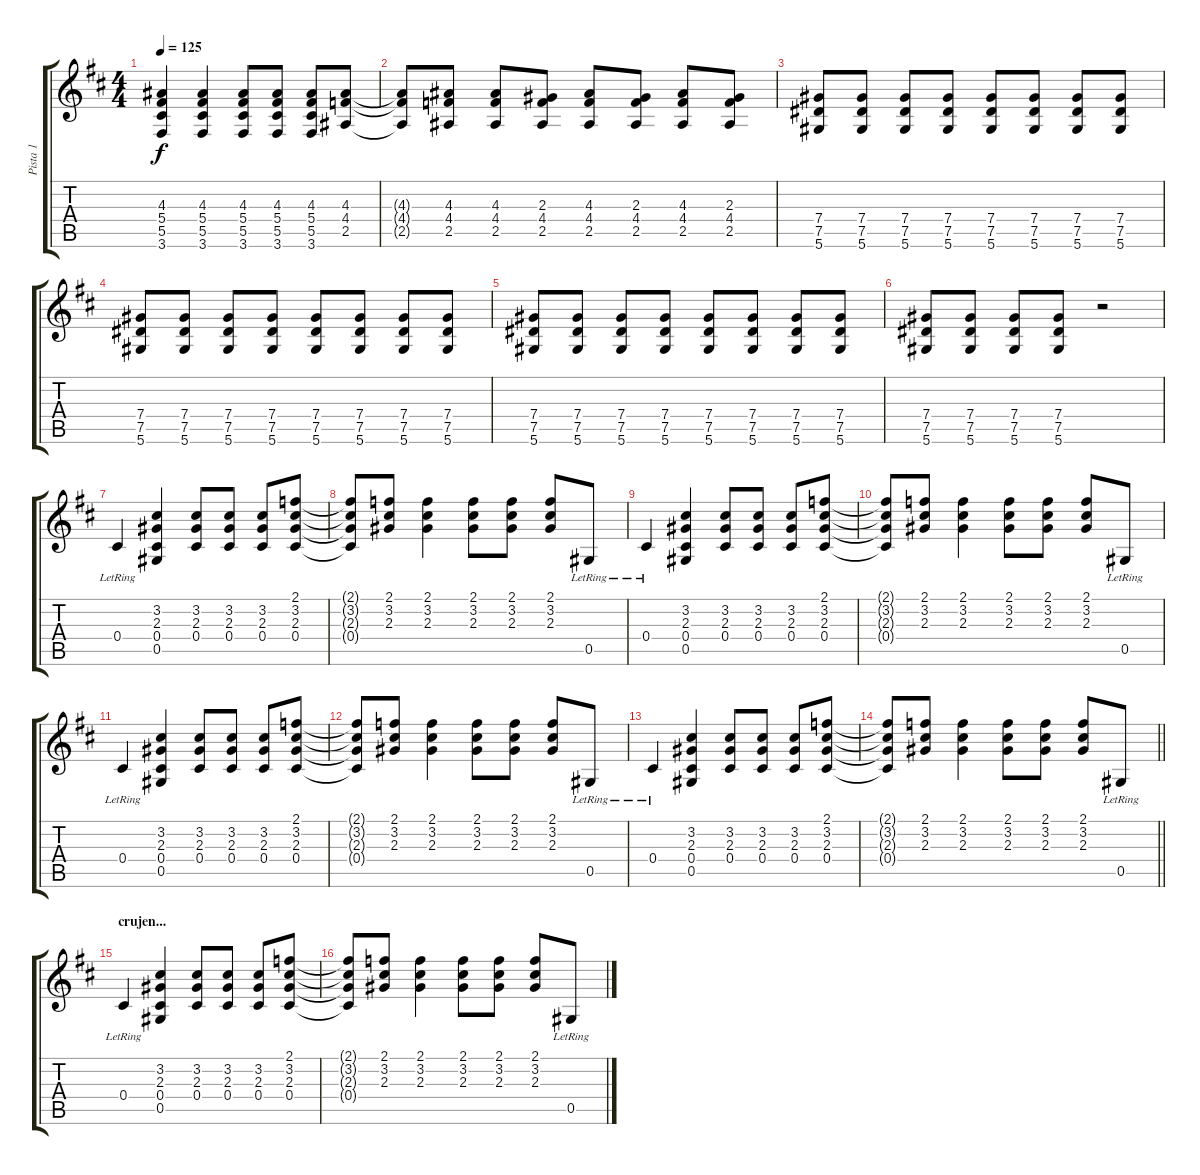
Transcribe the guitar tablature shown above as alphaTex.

\track ("Pista 1" "Pista 1") {instrument acousticguitarsteel}
\staff {score tabs}
\tuning (Eb4 Bb3 Gb3 Db3 Ab2 Eb2) {hide}
\ts (4 4)
\tempo 125
\clef g2
\ks d
(4.3 5.4 5.5 3.6).4{dy f} (4.3 5.4 5.5 3.6).4 (4.3 5.4 5.5 3.6).8 (4.3 5.4 5.5 3.6).8 (4.3 5.4 5.5 3.6).8 (4.3 4.4 2.5).8 |
(4.3{t} 4.4{t} 2.5{t}).8 (4.3 4.4 2.5).8 (4.3 4.4 2.5).8 (2.3 4.4 2.5).8 (4.3 4.4 2.5).8 (2.3 4.4 2.5).8 (4.3 4.4 2.5).8 (2.3 4.4 2.5).8 |
(7.4 7.5 5.6).8 (7.4 7.5 5.6).8 (7.4 7.5 5.6).8 (7.4 7.5 5.6).8 (7.4 7.5 5.6).8 (7.4 7.5 5.6).8 (7.4 7.5 5.6).8 (7.4 7.5 5.6).8 |
(7.4 7.5 5.6).8 (7.4 7.5 5.6).8 (7.4 7.5 5.6).8 (7.4 7.5 5.6).8 (7.4 7.5 5.6).8 (7.4 7.5 5.6).8 (7.4 7.5 5.6).8 (7.4 7.5 5.6).8 |
(7.4 7.5 5.6).8 (7.4 7.5 5.6).8 (7.4 7.5 5.6).8 (7.4 7.5 5.6).8 (7.4 7.5 5.6).8 (7.4 7.5 5.6).8 (7.4 7.5 5.6).8 (7.4 7.5 5.6).8 |
(7.4 7.5 5.6).8 (7.4 7.5 5.6).8 (7.4 7.5 5.6).8 (7.4 7.5 5.6).8 r.2 |
0.4{lr}.4 (3.2 2.3 0.4 0.5).4 (3.2 2.3 0.4).8 (3.2 2.3 0.4).8 (3.2 2.3 0.4).8 (2.1 3.2 2.3 0.4).8 |
(2.1{t} 3.2{t} 2.3{t} 0.4{t}).8 (2.1 3.2 2.3).8 (2.1 3.2 2.3).4 (2.1 3.2 2.3).8 (2.1 3.2 2.3).8 (2.1 3.2 2.3).8 0.5{lr}.8 |
0.4{lr}.4 (3.2 2.3 0.4 0.5).4 (3.2 2.3 0.4).8 (3.2 2.3 0.4).8 (3.2 2.3 0.4).8 (2.1 3.2 2.3 0.4).8 |
(2.1{t} 3.2{t} 2.3{t} 0.4{t}).8 (2.1 3.2 2.3).8 (2.1 3.2 2.3).4 (2.1 3.2 2.3).8 (2.1 3.2 2.3).8 (2.1 3.2 2.3).8 0.5{lr}.8 |
0.4{lr}.4 (3.2 2.3 0.4 0.5).4 (3.2 2.3 0.4).8 (3.2 2.3 0.4).8 (3.2 2.3 0.4).8 (2.1 3.2 2.3 0.4).8 |
(2.1{t} 3.2{t} 2.3{t} 0.4{t}).8 (2.1 3.2 2.3).8 (2.1 3.2 2.3).4 (2.1 3.2 2.3).8 (2.1 3.2 2.3).8 (2.1 3.2 2.3).8 0.5{lr}.8 |
0.4{lr}.4 (3.2 2.3 0.4 0.5).4 (3.2 2.3 0.4).8 (3.2 2.3 0.4).8 (3.2 2.3 0.4).8 (2.1 3.2 2.3 0.4).8 |
\barLineRight lightlight
(2.1{t} 3.2{t} 2.3{t} 0.4{t}).8 (2.1 3.2 2.3).8 (2.1 3.2 2.3).4 (2.1 3.2 2.3).8 (2.1 3.2 2.3).8 (2.1 3.2 2.3).8 0.5{lr}.8 |
\section ("" "crujen...")
0.4{lr}.4 (3.2 2.3 0.4 0.5).4 (3.2 2.3 0.4).8 (3.2 2.3 0.4).8 (3.2 2.3 0.4).8 (2.1 3.2 2.3 0.4).8 |
(2.1{t} 3.2{t} 2.3{t} 0.4{t}).8 (2.1 3.2 2.3).8 (2.1 3.2 2.3).4 (2.1 3.2 2.3).8 (2.1 3.2 2.3).8 (2.1 3.2 2.3).8 0.5{lr}.8
